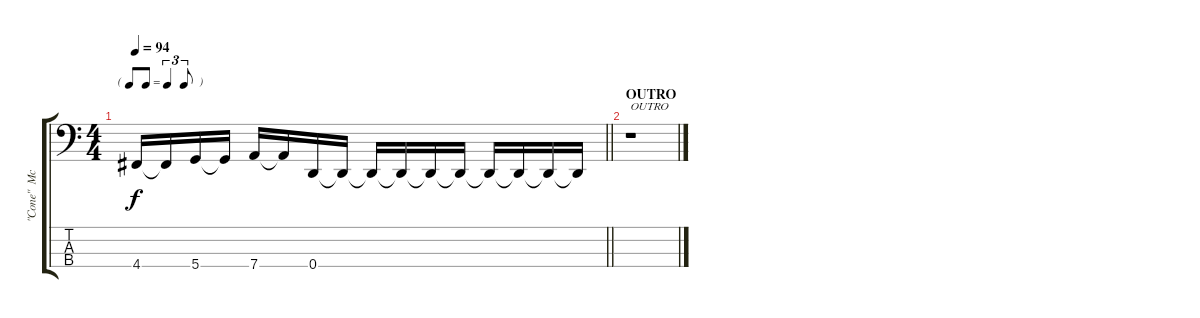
\track ("\"Cone\"  McCaslin                 (bass)" "\"Cone\"  Mc") {instrument electricbasspick}
\staff {score tabs}
\tuning (G2 D2 A1 D1) {hide}
\ts (4 4)
\tf triplet8th
\tempo 94
\clef f4
\barLineRight lightlight
\ks c
4.4.16{dy f} 4.4{t}.16 5.4.16 5.4{t}.16 7.4.16 7.4{t}.16 0.4.16 0.4{t}.16 0.4{t}.16 0.4{t}.16 0.4{t}.16 0.4{t}.16 0.4{t}.16 0.4{t}.16 0.4{t}.16 0.4{t}.16 |
\section ("" "OUTRO")
r.1{txt "OUTRO"}
